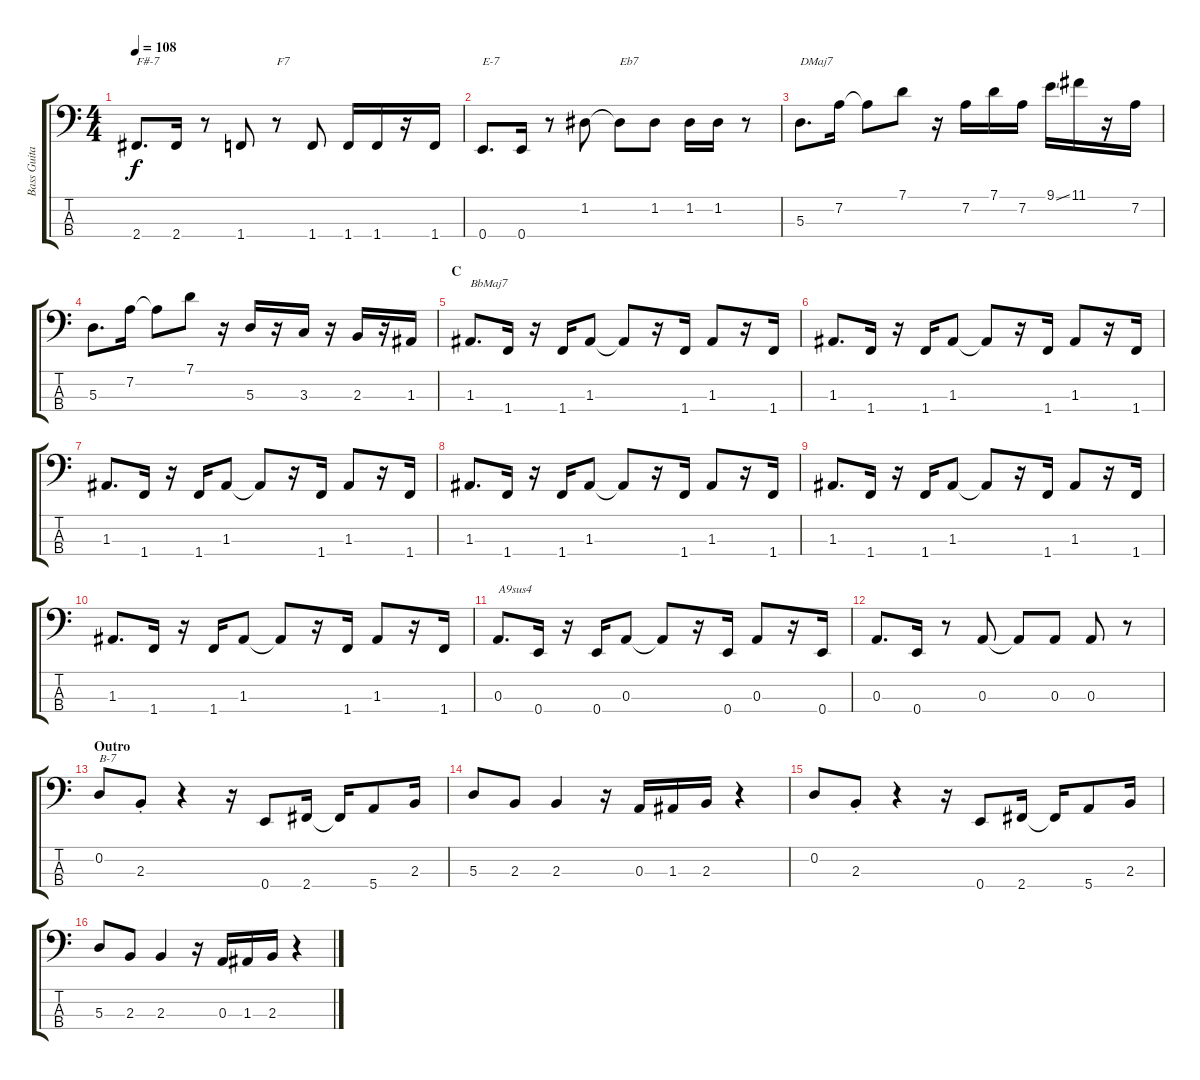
\track ("Bass Guitar" "Bass Guita") {instrument fretlessbass}
\staff {score tabs}
\tuning (G2 D2 A1 E1) {hide}
\ts (4 4)
\tempo 108
\clef f4
\ks c
2.4.8{d txt "F#-7" dy f} 2.4.16 r.8 1.4.8 r.8{txt "F7"} 1.4.8 1.4.16 1.4.16 r.16 1.4.16 |
0.4.8{d txt "E-7"} 0.4.16 r.8 1.2.8 1.2{t}.8{txt "Eb7"} 1.2.8 1.2.16 1.2.16 r.8 |
5.3.8{d txt "DMaj7"} 7.2.16 7.2{t}.8 7.1.8 r.16 7.2.16 7.1.16 7.2.16 9.1{ss}.16 11.1.16 r.16 7.2.16 |
5.3.8{d} 7.2.16 7.2{t}.8 7.1.8 r.16 5.3.16 r.16 3.3.16 r.16 2.3.16 r.16 1.3.16 |
\section ("" "C")
1.3.8{d txt "BbMaj7"} 1.4.16 r.16 1.4.16 1.3.8 1.3{t}.8 r.16 1.4.16 1.3.8 r.16 1.4.16 |
1.3.8{d} 1.4.16 r.16 1.4.16 1.3.8 1.3{t}.8 r.16 1.4.16 1.3.8 r.16 1.4.16 |
1.3.8{d} 1.4.16 r.16 1.4.16 1.3.8 1.3{t}.8 r.16 1.4.16 1.3.8 r.16 1.4.16 |
1.3.8{d} 1.4.16 r.16 1.4.16 1.3.8 1.3{t}.8 r.16 1.4.16 1.3.8 r.16 1.4.16 |
1.3.8{d} 1.4.16 r.16 1.4.16 1.3.8 1.3{t}.8 r.16 1.4.16 1.3.8 r.16 1.4.16 |
1.3.8{d} 1.4.16 r.16 1.4.16 1.3.8 1.3{t}.8 r.16 1.4.16 1.3.8 r.16 1.4.16 |
0.3.8{d txt "A9sus4"} 0.4.16 r.16 0.4.16 0.3.8 0.3{t}.8 r.16 0.4.16 0.3.8 r.16 0.4.16 |
0.3.8{d} 0.4.16 r.8 0.3.8 0.3{t}.8 0.3.8 0.3.8 r.8 |
\section ("" "Outro")
0.2.8{txt "B-7"} 2.3{st}.8 r.4 r.16 0.4.8 2.4.16 2.4{t}.16 5.4.8 2.3.16 |
5.3.8 2.3.8 2.3.4 r.16 0.3.16 1.3.16 2.3.16 r.4 |
0.2.8 2.3{st}.8 r.4 r.16 0.4.8 2.4.16 2.4{t}.16 5.4.8 2.3.16 |
5.3.8 2.3.8 2.3.4 r.16 0.3.16 1.3.16 2.3.16 r.4
